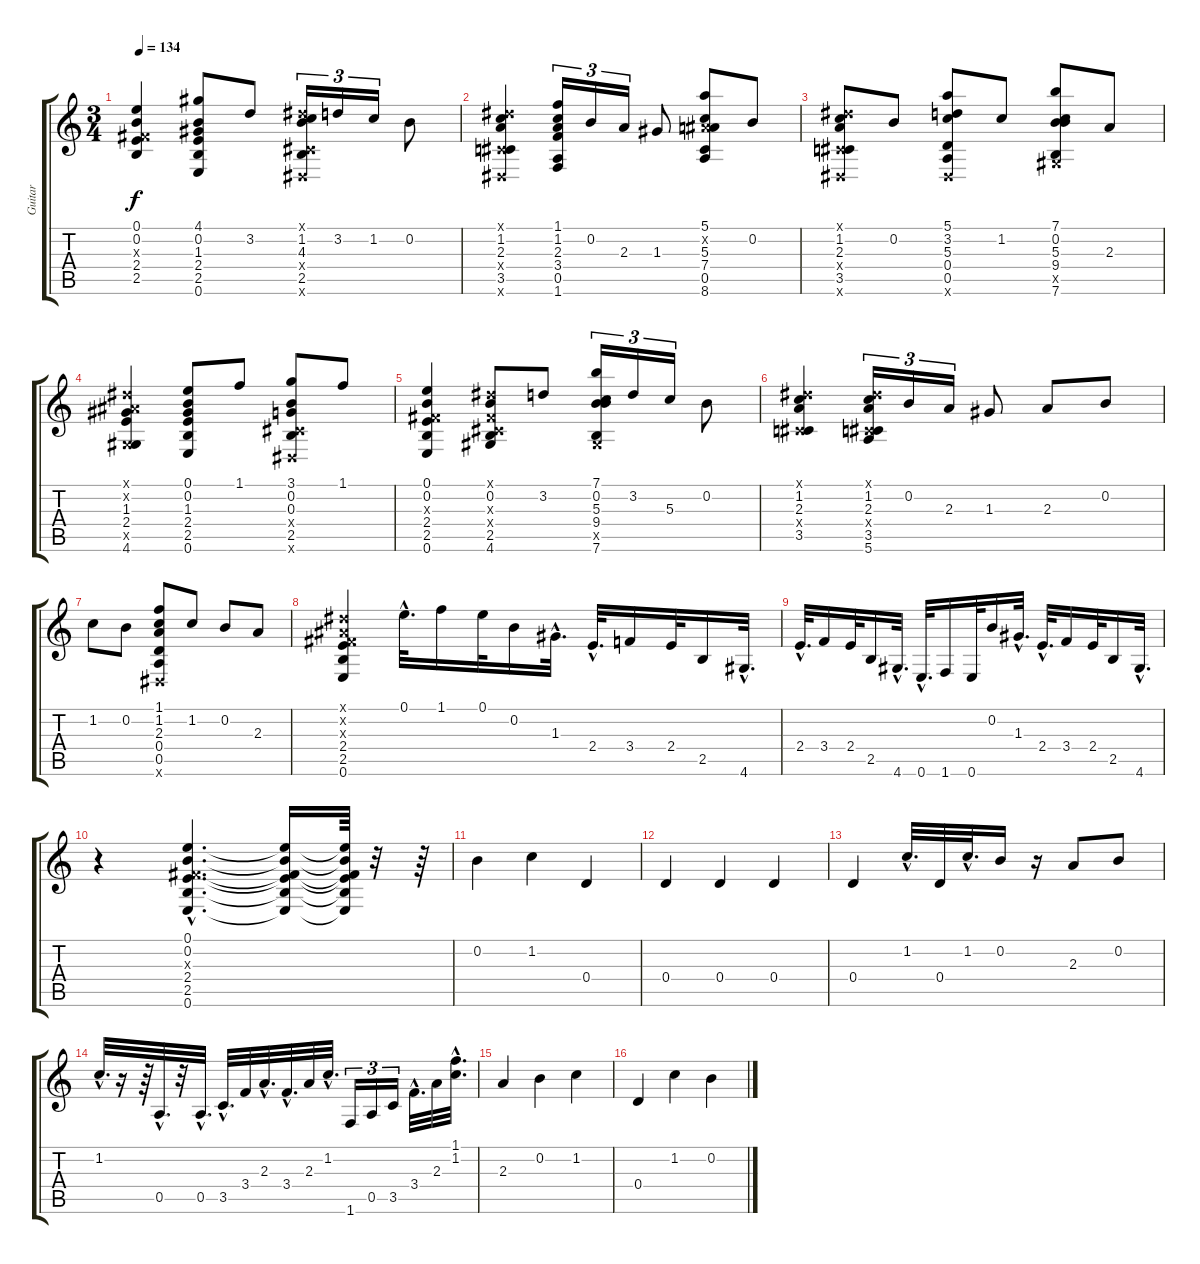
\track ("Guitar" "Guitar") {instrument acousticguitarsteel}
\staff {score tabs}
\tuning (E4 B3 G3 D3 A2 E2) {hide}
\ts (3 4)
\tempo 134
\clef g2
\ks c
(0.1 0.2 -1.3{x} 2.4 2.5).4{dy f} (4.1 0.2 1.3 2.4 2.5 0.6).8 3.2.8 (-1.1{x} 1.2 4.3 -1.4{x} 2.5 -1.6{x}).16{tu (3 2)} 3.2.16{tu (3 2)} 1.2.16{tu (3 2)} 0.2.8 |
(-1.1{x} 1.2 2.3 -1.4{x} 3.5 -1.6{x}).4 (1.1 1.2 2.3 3.4 0.5 1.6).16{tu (3 2)} 0.2.16{tu (3 2)} 2.3.16{tu (3 2)} 1.3.8 (5.1 -1.2{x} 5.3 7.4 0.5 8.6).8 0.2.8 |
(-1.1{x} 1.2 2.3 -1.4{x} 3.5 -1.6{x}).8 0.2.8 (5.1 3.2 5.3 0.4 0.5 -1.6{x}).8 1.2.8 (7.1 0.2 5.3 9.4 -1.5{x} 7.6).8 2.3.8 |
(-1.1{x} -1.2{x} 1.3 2.4 -1.5{x} 4.6).4 (0.1 0.2 1.3 2.4 2.5 0.6).8 1.1.8 (3.1 0.2 0.3 -1.4{x} 2.5 -1.6{x}).8 1.1.8 |
(0.1 0.2 -1.3{x} 2.4 2.5 0.6).4 (-1.1{x} 0.2 -1.3{x} -1.4{x} 2.5 4.6).8 3.2.8 (7.1 0.2 5.3 9.4 -1.5{x} 7.6).16{tu (3 2)} 3.2.16{tu (3 2)} 5.3.16{tu (3 2)} 0.2.8 |
(-1.1{x} 1.2 2.3 -1.4{x} 3.5).4 (-1.1{x} 1.2 2.3 -1.4{x} 3.5 5.6).16{tu (3 2)} 0.2.16{tu (3 2)} 2.3.16{tu (3 2)} 1.3.8 2.3.8 0.2.8 |
1.2.8 0.2.8 (1.1 1.2 2.3 0.4 0.5 -1.6{x}).8 1.2.8 0.2.8 2.3.8 |
(-1.1{x} -1.2{x} -1.3{x} 2.4 2.5 0.6).4 0.1{hac}.32{d} 1.1.16 0.1.32 0.2.16 1.3{hac}.32{d} 2.4{hac}.32{d} 3.4.16 2.4.32 2.5.16 4.6{hac}.32{d} |
2.4{hac}.32{d} 3.4.16 2.4.32 2.5.16 4.6{hac}.32{d} 0.6{hac}.32{d} 1.6.16 0.6.32 0.2.16 1.3{hac}.32{d} 2.4{hac}.32{d} 3.4.16 2.4.32 2.5.16 4.6{hac}.32{d} |
r.4 (0.1{hac} 0.2{hac} -1.3{hac x} 2.4{hac} 2.5{hac} 0.6{hac}).4{d} (0.1{t} 0.2{t} -1.3{t} 2.4{t} 2.5{t} 0.6{t}).16 (0.1{t} 0.2{t} -1.3{t} 2.4{t} 2.5{t} 0.6{t}).64 r.32 r.64 |
0.2.4 1.2.4 0.4.4 |
0.4.4 0.4.4 0.4.4 |
0.4.4 1.2{hac}.32{d} 0.4.32 1.2{hac}.32{d} 0.2.16 r.16 2.3.8 0.2.8 |
1.2{hac}.32{d} r.16 r.64 0.5{hac}.32{d} r.32 0.5{hac}.32{d} 3.5{hac}.32{d} 3.4.32 2.3{hac}.32{d} 3.4{hac}.32{d} 2.3.32 1.2{hac}.32{d} 1.6.16{tu (3 2)} 0.5.16{tu (3 2)} 3.5.16{tu (3 2)} 3.4{hac}.32{d} 2.3.32 (1.1{hac} 1.2{hac}).32{d} |
2.3.4 0.2.4 1.2.4 |
0.4.4 1.2.4 0.2.4
